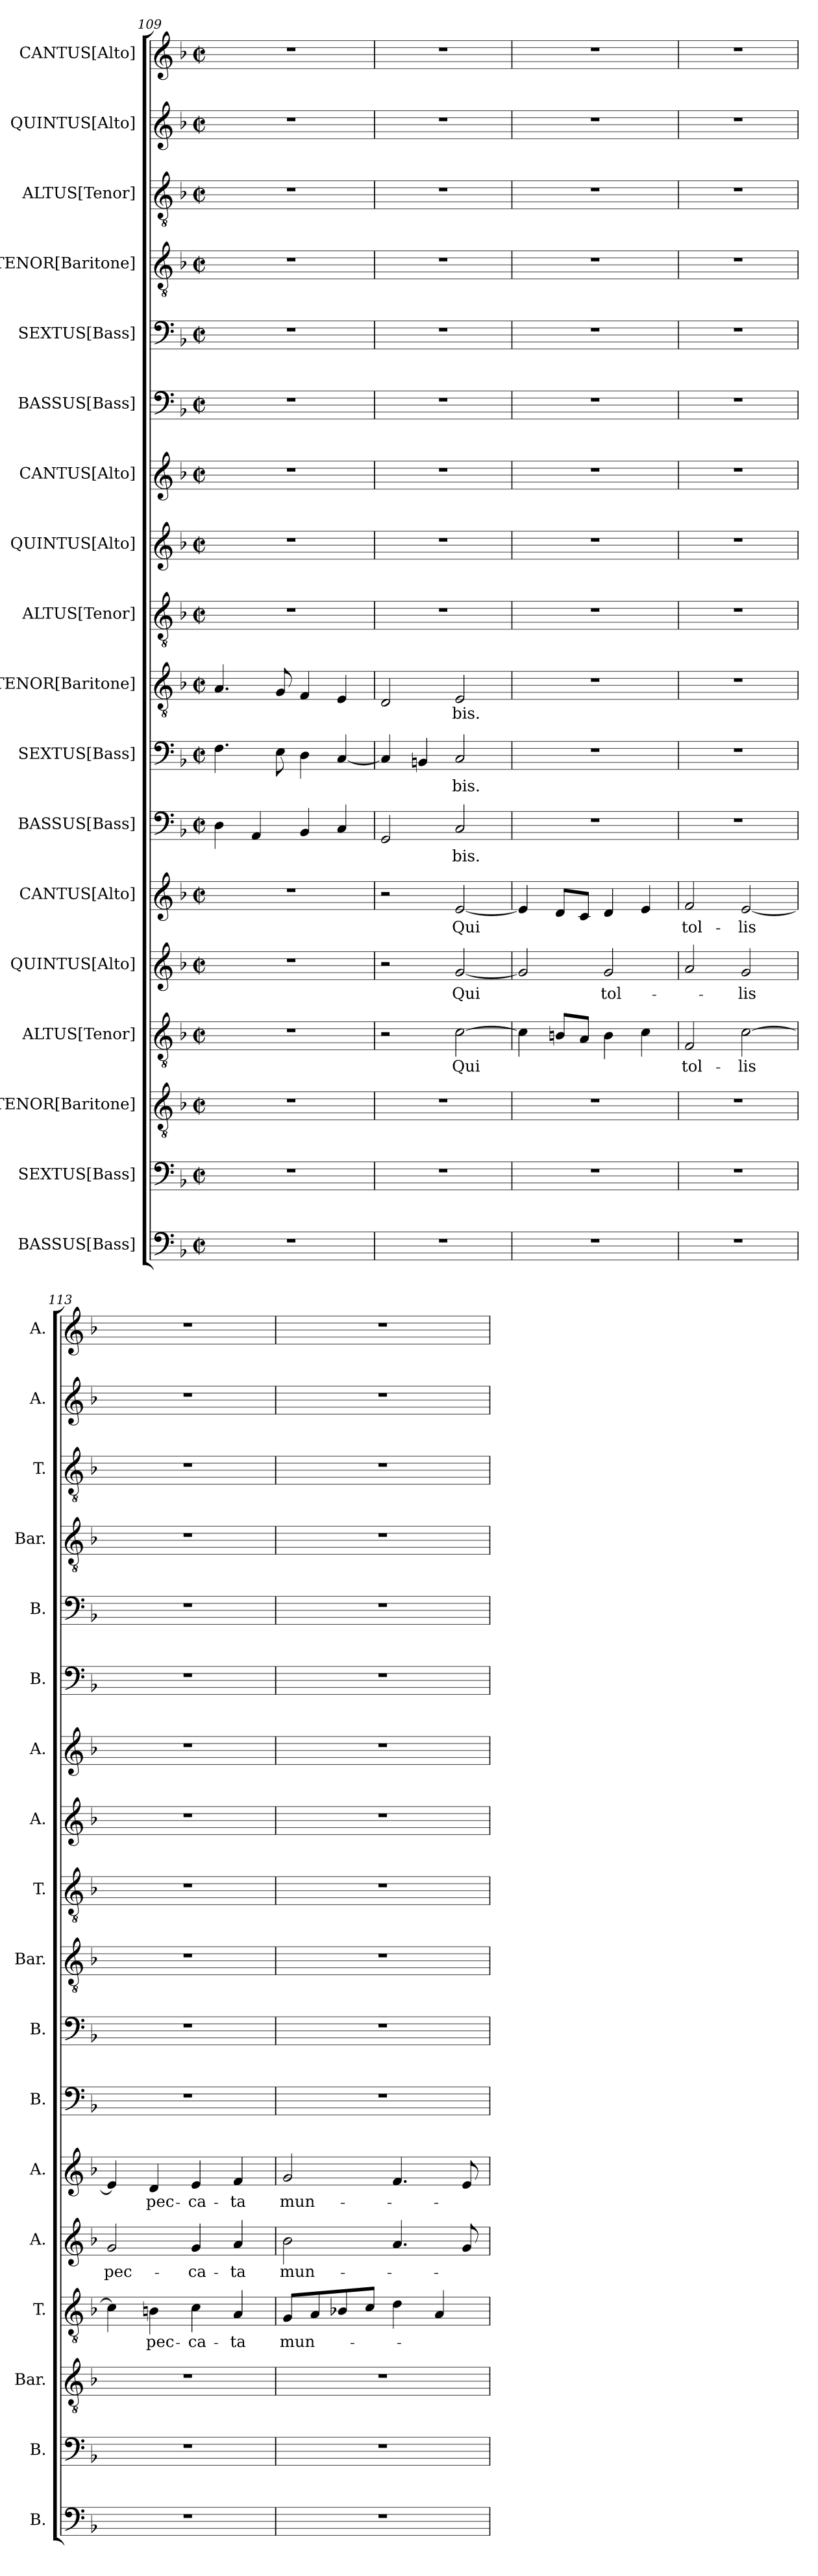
**kern	**kern	**kern	**kern	**text	**kern	**text	**kern	**text	**kern	**text	**kern	**text	**kern	**text	**kern	**kern	**kern	**kern	**kern	**kern	**kern	**kern	**kern
*part18	*part17	*part16	*part15	*part15	*part14	*part14	*part13	*part13	*part12	*part12	*part11	*part11	*part10	*part10	*part9	*part8	*part7	*part6	*part5	*part4	*part3	*part2	*part1
*staff18	*staff17	*staff16	*staff15	*staff15	*staff14	*staff14	*staff13	*staff13	*staff12	*staff12	*staff11	*staff11	*staff10	*staff10	*staff9	*staff8	*staff7	*staff6	*staff5	*staff4	*staff3	*staff2	*staff1
*I"BASSUS[Bass]	*I"SEXTUS[Bass]	*I"TENOR[Baritone]	*I"ALTUS[Tenor]	*	*I"QUINTUS[Alto]	*	*I"CANTUS[Alto]	*	*I"BASSUS[Bass]	*	*I"SEXTUS[Bass]	*	*I"TENOR[Baritone]	*	*I"ALTUS[Tenor]	*I"QUINTUS[Alto]	*I"CANTUS[Alto]	*I"BASSUS[Bass]	*I"SEXTUS[Bass]	*I"TENOR[Baritone]	*I"ALTUS[Tenor]	*I"QUINTUS[Alto]	*I"CANTUS[Alto]
*I'B.	*I'B.	*I'Bar.	*I'T.	*	*I'A.	*	*I'A.	*	*I'B.	*	*I'B.	*	*I'Bar.	*	*I'T.	*I'A.	*I'A.	*I'B.	*I'B.	*I'Bar.	*I'T.	*I'A.	*I'A.
*clefF4	*clefF4	*clefGv2	*clefGv2	*	*clefG2	*	*clefG2	*	*clefF4	*	*clefF4	*	*clefGv2	*	*clefGv2	*clefG2	*clefG2	*clefF4	*clefF4	*clefGv2	*clefGv2	*clefG2	*clefG2
*	*	*ITrd7c12	*ITrd7c12	*	*	*	*	*	*	*	*	*	*ITrd7c12	*	*ITrd7c12	*	*	*	*	*ITrd7c12	*ITrd7c12	*	*
*k[b-]	*k[b-]	*k[b-]	*k[b-]	*	*k[b-]	*	*k[b-]	*	*k[b-]	*	*k[b-]	*	*k[b-]	*	*k[b-]	*k[b-]	*k[b-]	*k[b-]	*k[b-]	*k[b-]	*k[b-]	*k[b-]	*k[b-]
*F:	*F:	*F:	*F:	*	*F:	*	*F:	*	*F:	*	*F:	*	*F:	*	*F:	*F:	*F:	*F:	*F:	*F:	*F:	*F:	*F:
*M2/2	*M2/2	*M2/2	*M2/2	*	*M2/2	*	*M2/2	*	*M2/2	*	*M2/2	*	*M2/2	*	*M2/2	*M2/2	*M2/2	*M2/2	*M2/2	*M2/2	*M2/2	*M2/2	*M2/2
*met(c|)	*met(c|)	*met(c|)	*met(c|)	*	*met(c|)	*	*met(c|)	*	*met(c|)	*	*met(c|)	*	*met(c|)	*	*met(c|)	*met(c|)	*met(c|)	*met(c|)	*met(c|)	*met(c|)	*met(c|)	*met(c|)	*met(c|)
=109	=109	=109	=109	=109	=109	=109	=109	=109	=109	=109	=109	=109	=109	=109	=109	=109	=109	=109	=109	=109	=109	=109	=109
1r	1r	1r	1r	.	1r	.	1r	.	4D\	.	4.F\	.	4.AA/	.	1r	1r	1r	1r	1r	1r	1r	1r	1r
.	.	.	.	.	.	.	.	.	4AA/	.	.	.	.	.	.	.	.	.	.	.	.	.	.
.	.	.	.	.	.	.	.	.	.	.	8E\	.	8GG/	.	.	.	.	.	.	.	.	.	.
.	.	.	.	.	.	.	.	.	4BB-/	.	4D\	.	4FF/	.	.	.	.	.	.	.	.	.	.
.	.	.	.	.	.	.	.	.	4C/	.	[<4C/	.	4EE/	.	.	.	.	.	.	.	.	.	.
=110	=110	=110	=110	=110	=110	=110	=110	=110	=110	=110	=110	=110	=110	=110	=110	=110	=110	=110	=110	=110	=110	=110	=110
1r	1r	1r	2r	.	2r	.	2r	.	2GG/	.	4C/]	.	2DD/	.	1r	1r	1r	1r	1r	1r	1r	1r	1r
.	.	.	.	.	.	.	.	.	.	.	4BBn/	.	.	.	.	.	.	.	.	.	.	.	.
!	!	!	!	!LO:LY:b	!	!LO:LY:b	!	!LO:LY:b	!	!LO:LY:b	!	!LO:LY:b	!	!LO:LY:b	!	!	!	!	!	!	!	!	!
.	.	.	[>2C\	Qui	[<2g/	Qui	[<2e/	Qui	2C/	-bis.	2C/	-bis.	2EE/	-bis.	.	.	.	.	.	.	.	.	.
!!LO:PB:g=z
=111	=111	=111	=111	=111	=111	=111	=111	=111	=111	=111	=111	=111	=111	=111	=111	=111	=111	=111	=111	=111	=111	=111	=111
1r	1r	1r	4C\]	.	2g/]	.	4e/]	.	1r	.	1r	.	1r	.	1r	1r	1r	1r	1r	1r	1r	1r	1r
.	.	.	8BBn/L	.	.	.	8d/L	.	.	.	.	.	.	.	.	.	.	.	.	.	.	.	.
.	.	.	8AA/J	.	.	.	8c/J	.	.	.	.	.	.	.	.	.	.	.	.	.	.	.	.
!	!	!	!	!	!	!LO:LY:b	!	!	!	!	!	!	!	!	!	!	!	!	!	!	!	!	!
.	.	.	4BB\	.	2g/	tol-	4d/	.	.	.	.	.	.	.	.	.	.	.	.	.	.	.	.
.	.	.	4C\	.	.	.	4e/	.	.	.	.	.	.	.	.	.	.	.	.	.	.	.	.
=112	=112	=112	=112	=112	=112	=112	=112	=112	=112	=112	=112	=112	=112	=112	=112	=112	=112	=112	=112	=112	=112	=112	=112
!	!	!	!	!LO:LY:b	!	!	!	!LO:LY:b	!	!	!	!	!	!	!	!	!	!	!	!	!	!	!
1r	1r	1r	2FF/	tol-	2a/	.	2f/	tol-	1r	.	1r	.	1r	.	1r	1r	1r	1r	1r	1r	1r	1r	1r
!	!	!	!	!LO:LY:b	!	!LO:LY:b	!	!LO:LY:b	!	!	!	!	!	!	!	!	!	!	!	!	!	!	!
.	.	.	[>2C\	-lis	2g/	-lis	[<2e/	-lis	.	.	.	.	.	.	.	.	.	.	.	.	.	.	.
=113	=113	=113	=113	=113	=113	=113	=113	=113	=113	=113	=113	=113	=113	=113	=113	=113	=113	=113	=113	=113	=113	=113	=113
!	!	!	!	!	!	!LO:LY:b	!	!	!	!	!	!	!	!	!	!	!	!	!	!	!	!	!
1r	1r	1r	4C\]	.	2g/	pec-	4e/]	.	1r	.	1r	.	1r	.	1r	1r	1r	1r	1r	1r	1r	1r	1r
!	!	!	!	!LO:LY:b	!	!	!	!LO:LY:b	!	!	!	!	!	!	!	!	!	!	!	!	!	!	!
.	.	.	4BBn\	pec-	.	.	4d/	pec-	.	.	.	.	.	.	.	.	.	.	.	.	.	.	.
!	!	!	!	!LO:LY:b	!	!LO:LY:b	!	!LO:LY:b	!	!	!	!	!	!	!	!	!	!	!	!	!	!	!
.	.	.	4C\	-ca-	4g/	-ca-	4e/	-ca-	.	.	.	.	.	.	.	.	.	.	.	.	.	.	.
!	!	!	!	!LO:LY:b	!	!LO:LY:b	!	!LO:LY:b	!	!	!	!	!	!	!	!	!	!	!	!	!	!	!
.	.	.	4AA/	-ta	4a/	-ta	4f/	-ta	.	.	.	.	.	.	.	.	.	.	.	.	.	.	.
=114	=114	=114	=114	=114	=114	=114	=114	=114	=114	=114	=114	=114	=114	=114	=114	=114	=114	=114	=114	=114	=114	=114	=114
!	!	!	!	!LO:LY:b	!	!LO:LY:b	!	!LO:LY:b	!	!	!	!	!	!	!	!	!	!	!	!	!	!	!
1r	1r	1r	8GG/L	mun-	2b-\	mun-	2g/	mun-	1r	.	1r	.	1r	.	1r	1r	1r	1r	1r	1r	1r	1r	1r
.	.	.	8AA/	.	.	.	.	.	.	.	.	.	.	.	.	.	.	.	.	.	.	.	.
.	.	.	8BB-X/	.	.	.	.	.	.	.	.	.	.	.	.	.	.	.	.	.	.	.	.
.	.	.	8C/J	.	.	.	.	.	.	.	.	.	.	.	.	.	.	.	.	.	.	.	.
.	.	.	4D\	.	4.a/	.	4.f/	.	.	.	.	.	.	.	.	.	.	.	.	.	.	.	.
.	.	.	4AA/	.	.	.	.	.	.	.	.	.	.	.	.	.	.	.	.	.	.	.	.
.	.	.	.	.	8g/	.	8e/	.	.	.	.	.	.	.	.	.	.	.	.	.	.	.	.
=	=	=	=	=	=	=	=	=	=	=	=	=	=	=	=	=	=	=	=	=	=	=	=
*-	*-	*-	*-	*-	*-	*-	*-	*-	*-	*-	*-	*-	*-	*-	*-	*-	*-	*-	*-	*-	*-	*-	*-
